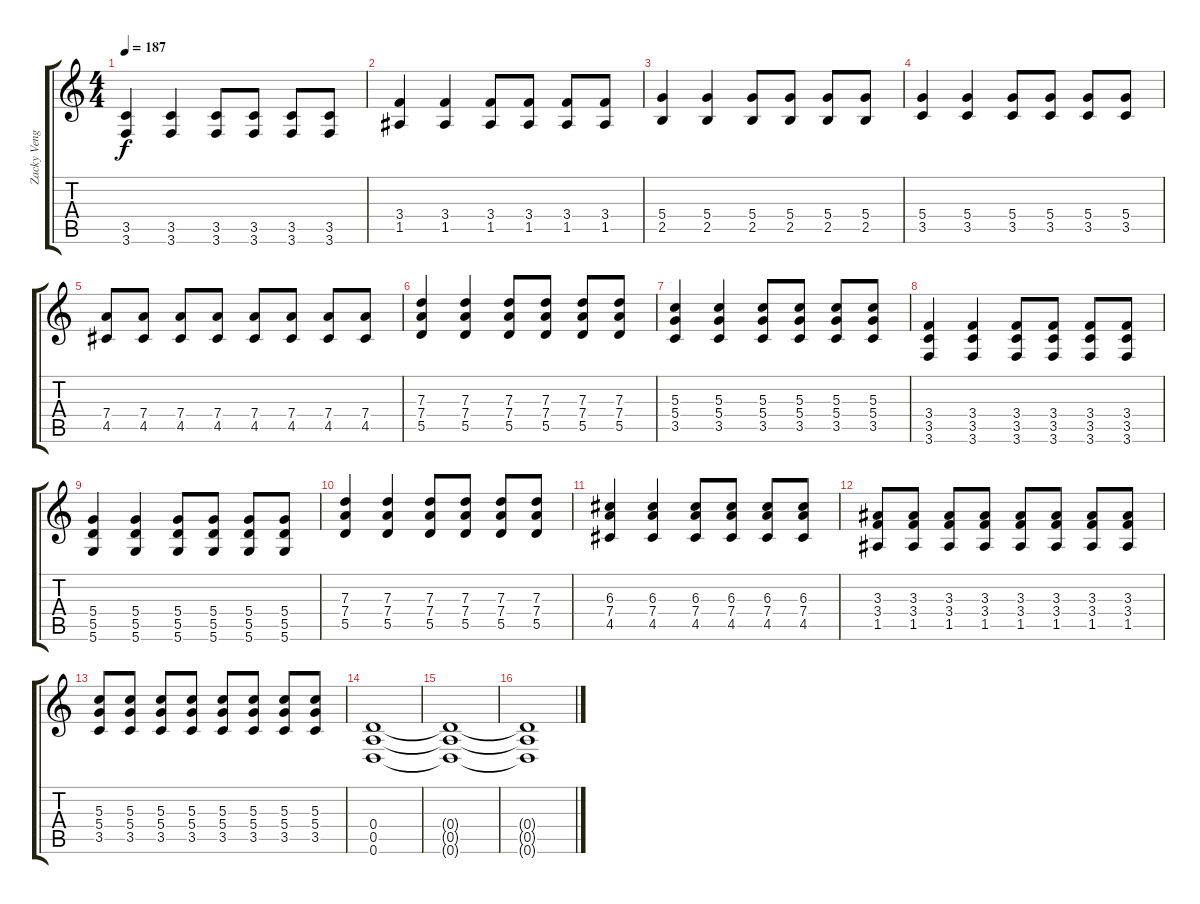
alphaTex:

\track ("Zacky Vengeance (Dist. Rhythm)" "Zacky Veng") {instrument distortionguitar}
\staff {score tabs}
\tuning (E4 B3 G3 D3 A2 D2) {hide}
\ts (4 4)
\tempo 187
\clef g2
\ks c
(3.5 3.6).4{dy f} (3.5 3.6).4 (3.5 3.6).8 (3.5 3.6).8 (3.5 3.6).8 (3.5 3.6).8 |
(3.4 1.5).4 (3.4 1.5).4 (3.4 1.5).8 (3.4 1.5).8 (3.4 1.5).8 (3.4 1.5).8 |
(5.4 2.5).4 (5.4 2.5).4 (5.4 2.5).8 (5.4 2.5).8 (5.4 2.5).8 (5.4 2.5).8 |
(5.4 3.5).4 (5.4 3.5).4 (5.4 3.5).8 (5.4 3.5).8 (5.4 3.5).8 (5.4 3.5).8 |
(7.4 4.5).8 (7.4 4.5).8 (7.4 4.5).8 (7.4 4.5).8 (7.4 4.5).8 (7.4 4.5).8 (7.4 4.5).8 (7.4 4.5).8 |
(7.3 7.4 5.5).4 (7.3 7.4 5.5).4 (7.3 7.4 5.5).8 (7.3 7.4 5.5).8 (7.3 7.4 5.5).8 (7.3 7.4 5.5).8 |
(5.3 5.4 3.5).4 (5.3 5.4 3.5).4 (5.3 5.4 3.5).8 (5.3 5.4 3.5).8 (5.3 5.4 3.5).8 (5.3 5.4 3.5).8 |
(3.4 3.5 3.6).4 (3.4 3.5 3.6).4 (3.4 3.5 3.6).8 (3.4 3.5 3.6).8 (3.4 3.5 3.6).8 (3.4 3.5 3.6).8 |
(5.4 5.5 5.6).4 (5.4 5.5 5.6).4 (5.4 5.5 5.6).8 (5.4 5.5 5.6).8 (5.4 5.5 5.6).8 (5.4 5.5 5.6).8 |
(7.3 7.4 5.5).4 (7.3 7.4 5.5).4 (7.3 7.4 5.5).8 (7.3 7.4 5.5).8 (7.3 7.4 5.5).8 (7.3 7.4 5.5).8 |
(6.3 7.4 4.5).4 (6.3 7.4 4.5).4 (6.3 7.4 4.5).8 (6.3 7.4 4.5).8 (6.3 7.4 4.5).8 (6.3 7.4 4.5).8 |
(3.3 3.4 1.5).8 (3.3 3.4 1.5).8 (3.3 3.4 1.5).8 (3.3 3.4 1.5).8 (3.3 3.4 1.5).8 (3.3 3.4 1.5).8 (3.3 3.4 1.5).8 (3.3 3.4 1.5).8 |
(5.3 5.4 3.5).8 (5.3 5.4 3.5).8 (5.3 5.4 3.5).8 (5.3 5.4 3.5).8 (5.3 5.4 3.5).8 (5.3 5.4 3.5).8 (5.3 5.4 3.5).8 (5.3 5.4 3.5).8 |
(0.4 0.5 0.6).1 |
(0.4{t} 0.5{t} 0.6{t}).1 |
(0.4{t} 0.5{t} 0.6{t}).1
